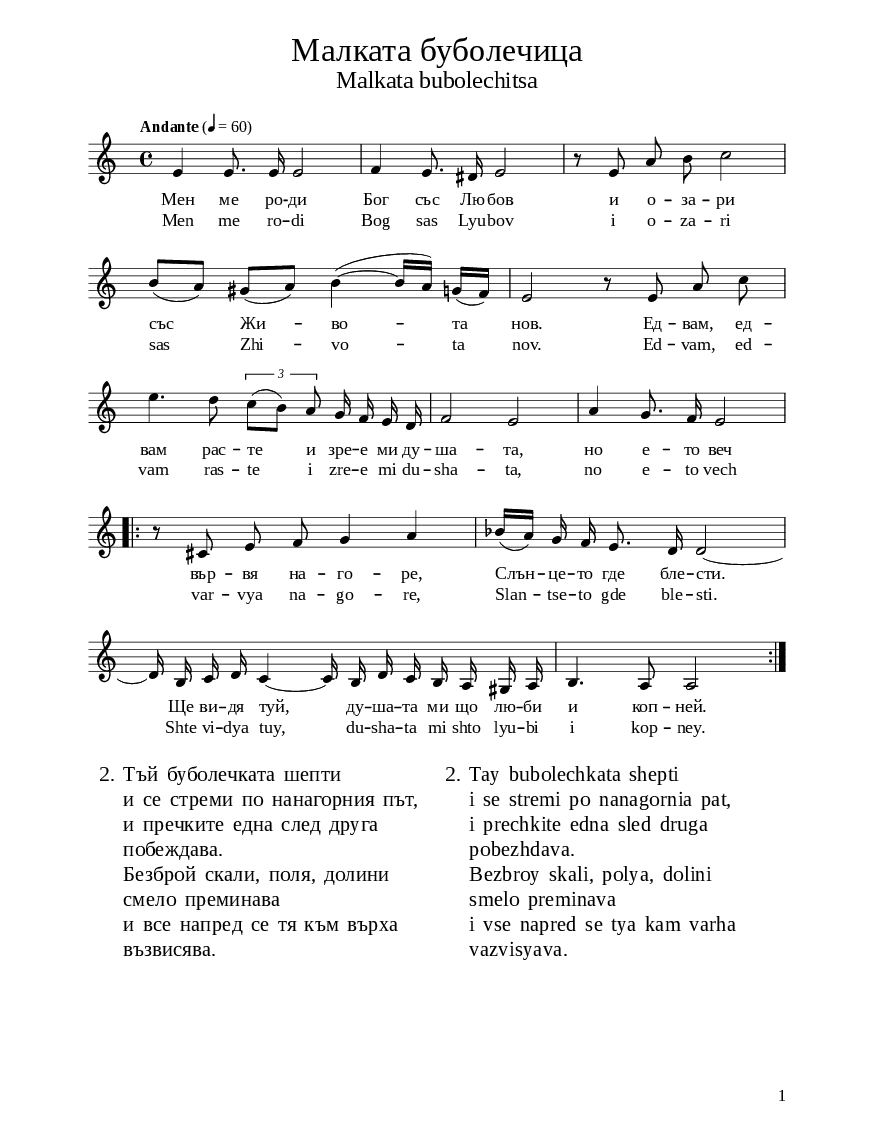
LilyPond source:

% Виж за разположението на текста.
\version "2.22.1"

% include paper part and global functions
\include "include/globals.ily"

\bookpart {
  \include "include/bookpart-paper.ily"
  \score {
    \include "include/score-layout.ily"

    \new Voice \absolute {
      \clef treble
      \key c \major
      \time 4/4
      \tempoFunc "Andante" 4 "60"
      \autoBeamOff

      e'4  e'8.  e'16  e'2 | % 2
      f'4  e'8.  dis'16  e'2 | % 3
      r8  e'8  a'8  b'8  c''2 \break | % 4
      b'8 ( [  a'8  ])   gis'8 ( [  a'8 ])
      b'4 ( ~  b'16 [  a'16 ] )   g'16 ( [
      f'16 ] )  | % 5
      e'2 r8  e'8  a'8  c''8 \break | % 6
      e''4.  d''8 \tweak direction #up \times 2/3 {
        \once \override Slur.positions = #'(1 . 1) c''8 ( [  b'8 ])  a'8
      }
      g'16  f'16  e'16  d'16 | % 7
      f'2  e'2 | % 8
      a'4  g'8.  f'16  e'2 \break
      \repeat
      volta 2 {
        | % 9
        r8  cis'8  e'8  f'8  g'4  a'4 |
        bes'16 ( [  a'16 ] )   g'16  f'16
        e'8.  d'16  d'2 ~ | % 11
        d'16  b16  c'16  d'16  c'4 ~
        c'16  b16  d'16  c'16  b16
        a16  gis16  a16 | % 12
        b4.  a8  a2
      }
    }

    \addlyrics {
      Мен ме ро -- ди Бог със Лю --
      бов и о -- за -- ри със Жи
      -- во -- та нов. Ед --
      вам, ед -- вам рас -- те  и зре
      -- е ми ду -- ша -- та, но е -- то
      веч вър -- вя на -- го -- ре, Слън
      -- це -- то где бле -- сти.
      Ще ви -- дя туй, ду -- ша -- та
      ми що лю -- би и коп -- ней.}
      \addlyrics {
        Men me ro -- di Bog sas Lyu --
        bov i o -- za -- ri sas Zhi
        -- vo -- ta nov. Ed --
        vam, ed -- vam ras -- te  i zre
        -- e mi du -- sha -- ta, no e -- to
        vech var -- vya na -- go -- re, Slan
        -- tse -- to gde ble -- sti.
        Shte vi -- dya tuy, du -- sha -- ta
        mi shto lyu -- bi i kop -- ney.}

        \header {
          title = \titleFunc "Малката буболечица" "Malkata bubolechitsa"
        }

        \midi{}

      } % score
      
      \markup \fontsize #bgCoupletFontSize {
        \hspace #1
        \override #`(baseline-skip . ,bgCoupletBaselineSkip)
        \column {
          \line {    2. Тъй буболечката шепти }
          \line {   "   " и се стреми по нанагорния път,}
          \line {   "   " и пречките една след друга }
          \line {   "   " побеждава. }
          \line {   "   " Безброй скали, поля, долини }
          \line {   "   " смело преминава }
          \line {   "   " и все напред се тя към върха }
          \line {   "   " възвисява. }
        }

        \hspace #2
        \override #`(baseline-skip . ,bgCoupletBaselineSkip)
        \column {
          \line {    2. Tay bubolechkata shepti }
          \line {   "   " i se stremi po nanagornia pat,}
          \line {   "   " i prechkite edna sled druga }
          \line {   "   " pobezhdava. }
          \line {   "   " Bezbroy skali, polya, dolini }
          \line {   "   " smelo preminava }
          \line {   "   " i vse napred se tya kam varha }
          \line {   "   " vazvisyava. }
        } %column
      } % markup

      \pageBreak

      \markup \fontsize #bgCoupletFontSize {
        \hspace #1
        \override #`(baseline-skip . ,bgCoupletBaselineSkip)
        \column {
          \line {    3. Тъй векове безброй летят }
          \line {   "   "  и времето я преобразява. }
          \line {   "   "  И тъй порасна тя – девица мила, }
          \line {   "   "  чиста роса, душа красива.}
          \line {   "   "  Творение на Бога, }
          \line {   "   "  разлива Мир и светла Радост }
          \line {   "   "  по света. }
        }

        \hspace #4
        \override #`(baseline-skip . ,bgCoupletBaselineSkip)
        \column {
          \line {    3. Tay vekove bezbroy letyat }
          \line {   "   "  i vremeto ya preobrazyava. }
          \line {   "   "  I tay porasna tya – devitsa mila, }
          \line {   "   "  chista rosa, dusha krasiva. }
          \line {   "   "  Tvorenie na Boga, }
          \line {   "   "  razliva Mir i svetla Radost }
          \line {   "   "  po sveta. }
        } %column
      } % markup


      

      % include foreign translation(s) of the song
      
\version "2.22.1"

\markup \fill-line { \fontsize #deTitleFontSize "Das kleine Käferchen" }
\markup \null
\markup \null
\markup \fontsize #deCoupletFontSize {
  \hspace #8
  \override #`(baseline-skip . ,deCoupletBaselineSkip)
      \column {
  \line {1. Mich hat Gott geboren,}

  \line { "   " mit einem neuen Leben erleuchtet.}

  \line { "   " Langsam, langsam gedeiht und reift meine Seele,}

  \line { "   " aber sieh schon:}

  \line { "   " Ich laufe aufwärts, wo die Sonne funkelt. Ich werde das sehen,}

  \line { "   " was meine Seele liebt und wonach sie trachtet.}
  \line { "  " }

  \line { 2. So flüstert der Käfer,}

  \line { "   " und strebt auf dem Weg nach oben,}

  \line { "   " und nacheinander überwindet er die Hürden. }

  \line { "   " Tapfer durchquert er Felsen, }

  \line { "   " Felder und Täler,}

  \line { "   " und strebt immer vorwärts}

  \line { "   " und erhebt sich bis zum Gipfel.}
  \line { "  " }
  \line { 3. So vergehen unzählige Jahrhunderte}

  \line { "   " und die Zeit verändert sich.}

  \line { "   " Und so wuchs er: jungfräulich,}

  \line { "   " reiner Tau, eine schöne Seele,}

  \line { "   " Schöpfung Gottes --}

  \line { "   " sie vergießt Frieden und helle Freude in der Welt.}
}
}


    } % bookpart

    % Più mosso
    %
